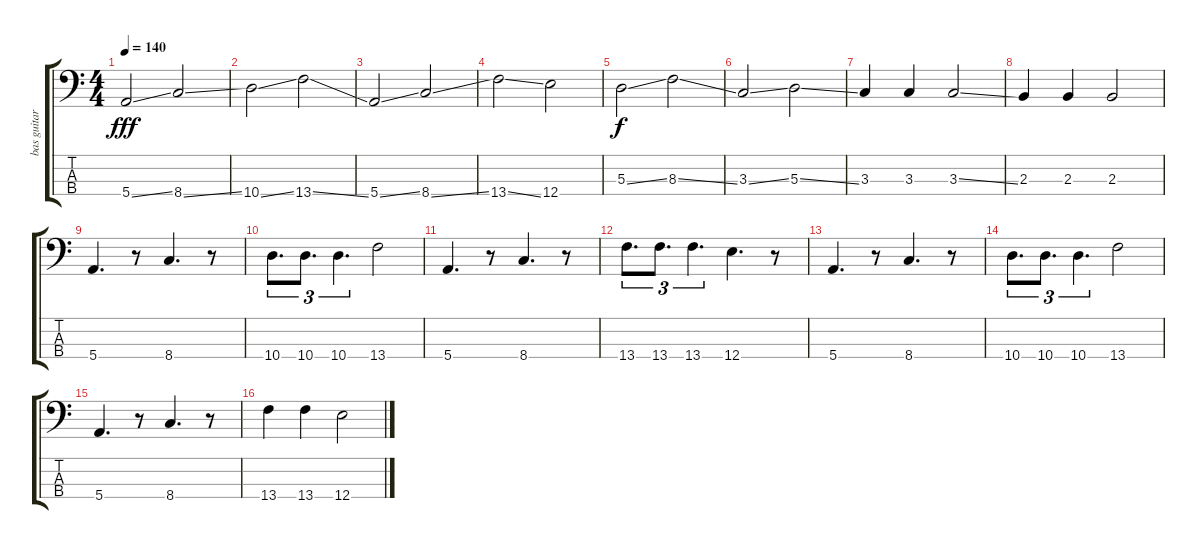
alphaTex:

\track ("bas guitar" "bas guitar") {instrument electricbassfinger}
\staff {score tabs}
\tuning (G2 D2 A1 E1) {hide}
\ts (4 4)
\tempo 140
\clef f4
\ks c
5.4{ss}.2{dy fff} 8.4{ss}.2 |
10.4{ss}.2 13.4{ss}.2 |
5.4{ss}.2 8.4{ss}.2 |
13.4{ss}.2 12.4.2 |
5.3{ss}.2{dy f} 8.3{ss}.2 |
3.3{ss}.2 5.3{ss}.2 |
3.3.4 3.3.4 3.3{ss}.2 |
2.3.4 2.3.4 2.3.2 |
5.4.4{d} r.8 8.4.4{d} r.8 |
10.4.8{d tu (3 2)} 10.4.8{d tu (3 2)} 10.4.4{d tu (3 2)} 13.4.2 |
5.4.4{d} r.8 8.4.4{d} r.8 |
13.4.8{d tu (3 2)} 13.4.8{d tu (3 2)} 13.4.4{d tu (3 2)} 12.4.4{d} r.8 |
5.4.4{d} r.8 8.4.4{d} r.8 |
10.4.8{d tu (3 2)} 10.4.8{d tu (3 2)} 10.4.4{d tu (3 2)} 13.4.2 |
5.4.4{d} r.8 8.4.4{d} r.8 |
13.4.4 13.4.4 12.4.2
